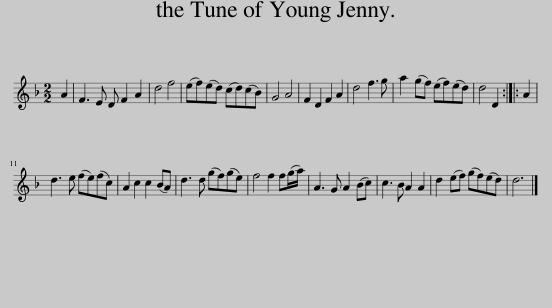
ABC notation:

X:1
L:1/8
M:2/2
I:linebreak $
K:Dmin
V:1 treble
V:1
 A2 | F3 E D F2 A2 | d4 f4 | (ef)(ed) (cd)(cB) | G4 A4 | %5
 F2 D2 F2 A2 | d4 f3 g | a2 (gf) (ef)(ed) | d4 D2 :: A2 |$ %10
 d3 e (fe)(fc) | A2 c2 c2 (BA) | d3 d (gf)(ge) | f4 f2 f(g/a/) | A3 G A2 (Bc) | %15
 c3 B A2 A2 | d2 (ef) (gf)(ed) | d6 |] %18
